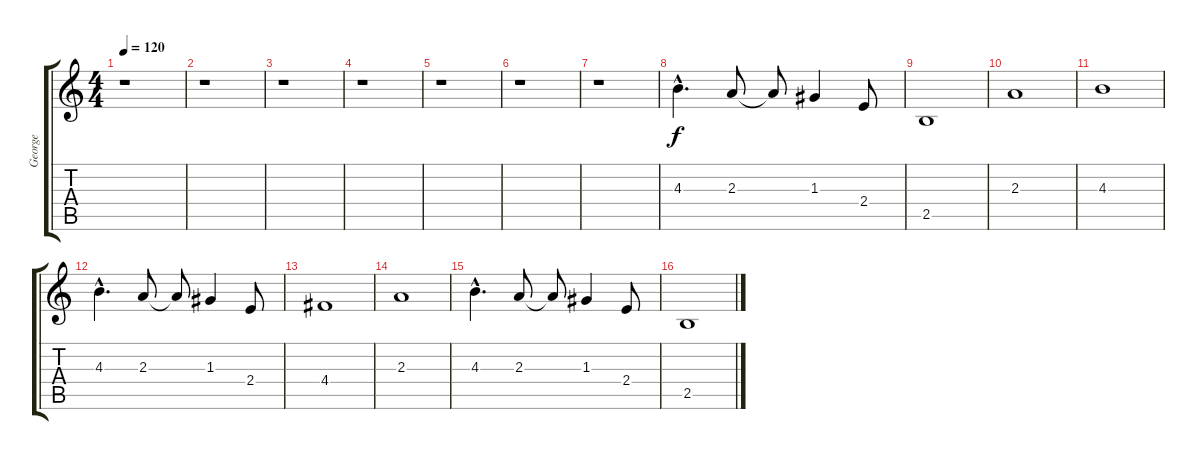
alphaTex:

\track ("George" "George") {instrument electricguitarclean}
\staff {score tabs}
\tuning (E4 B3 G3 D3 A2 E2) {hide}
\ts (4 4)
\tempo 120
\clef g2
\ks c
r.1{dy f} |
r.1 |
r.1 |
r.1 |
r.1 |
r.1 |
r.1 |
4.3{hac}.4{d volume 16} 2.3.8 2.3{t}.8 1.3.4 2.4.8 |
2.5.1 |
2.3.1 |
4.3.1 |
4.3{hac}.4{d} 2.3.8 2.3{t}.8 1.3.4 2.4.8 |
4.4.1 |
2.3.1 |
4.3{hac}.4{d} 2.3.8 2.3{t}.8 1.3.4 2.4.8 |
2.5.1
